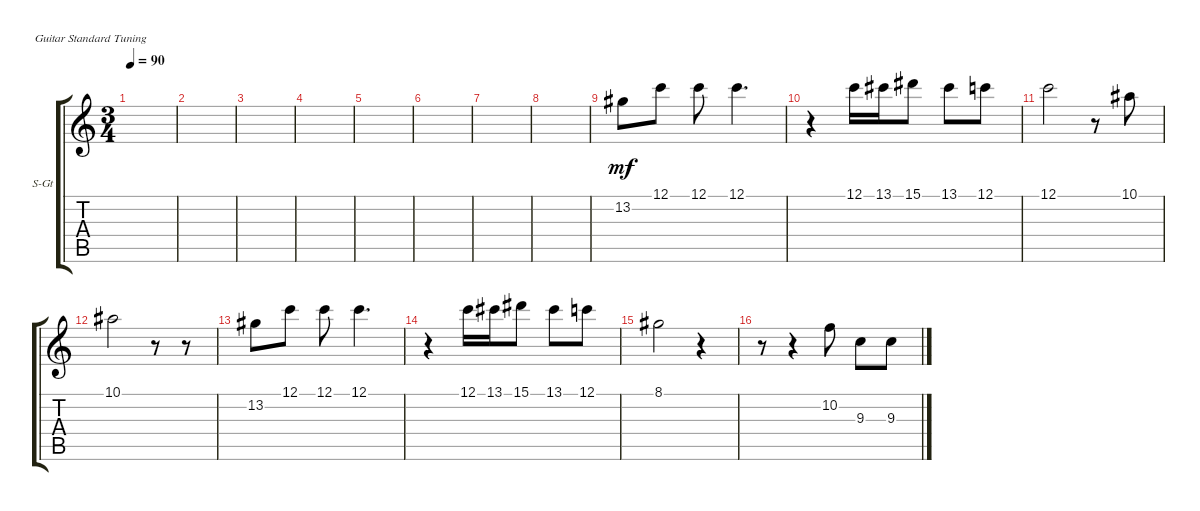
\defaultSystemsLayout 4
\bracketExtendMode groupsimilarinstruments
\firstSystemTrackNameOrientation horizontal
\otherSystemsTrackNameOrientation horizontal
\track ("Женя" "S-Gt") {instrument acousticguitarsteel}
\staff {score tabs}
\tuning (E4 B3 G3 D3 A2 E2)
\displaytranspose 8
\ts (3 4)
\tempo 90
\clef g2
\ks c
|
|
|
|
|
|
|
|
13.2.8{dy mf} 12.1.8 12.1.8 12.1.4{d} |
r.4 12.1.16 13.1.16 15.1.8 13.1.8 12.1.8 |
12.1.2 r.8 10.1.8 |
10.1.2 r.8 r.8 |
13.2.8 12.1.8 12.1.8 12.1.4{d} |
r.4 12.1.16 13.1.16 15.1.8 13.1.8 12.1.8 |
8.1.2 r.4 |
r.8 r.4 10.2.8 9.3.8 9.3.8
